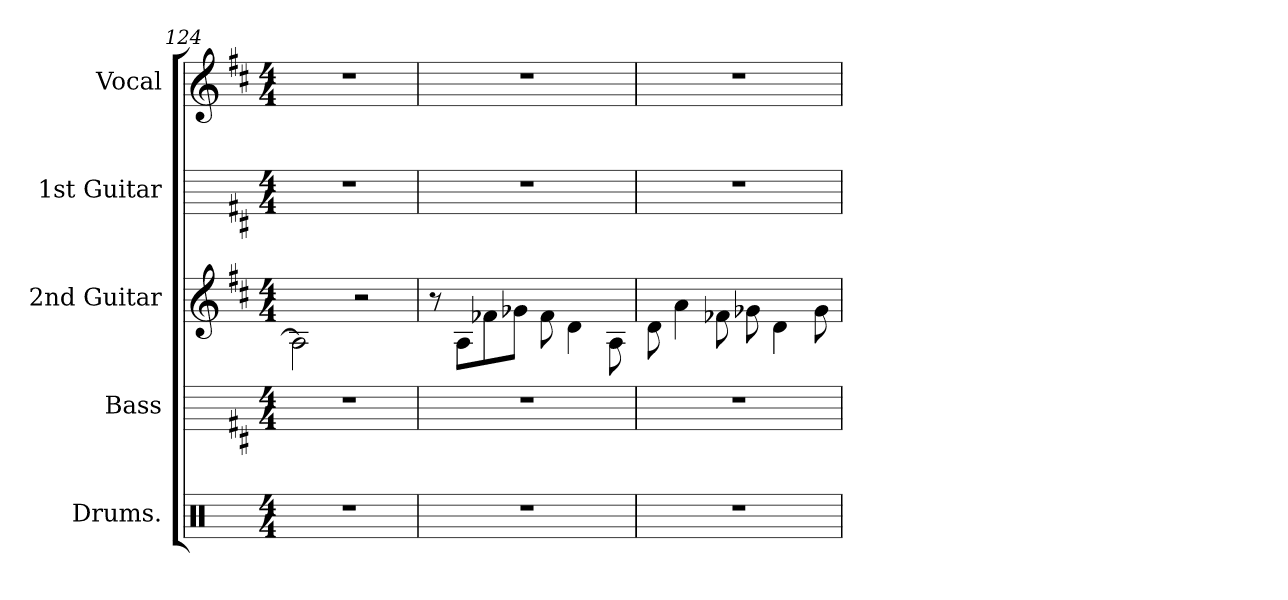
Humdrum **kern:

**kern	**kern	**kern	**kern	**kern
*part5	*part4	*part3	*part2	*part1
*staff5	*staff4	*staff3	*staff2	*staff1
*I"Drums.	*I"Bass	*I"2nd Guitar	*I"1st Guitar	*I"Vocal
*I'Drs.	*I'Ba.	*I'Gt.2	*I'Gt.1	*I'Vo.
*clefX	*	*	*	*clefG2
*	*ITrd7c12	*	*	*
*k[]	*k[f#c#]	*k[f#c#]	*k[f#c#]	*k[f#c#]
*M4/4	*M4/4	*M4/4	*M4/4	*M4/4
=124	=124	=124	=124	=124
1r	1r	2A\]	1r	1r
.	.	2r	.	.
!!LO:LB:g=z
=125	=125	=125	=125	=125
1r	1r	8r	1r	1r
.	.	8A\L	.	.
.	.	8f-\	.	.
.	.	8g-\J	.	.
.	.	8f-\	.	.
.	.	4d\	.	.
.	.	8A\	.	.
=126	=126	=126	=126	=126
1r	1r	8d\	1r	1r
.	.	4a\	.	.
.	.	8f-\	.	.
.	.	8g-\	.	.
.	.	4d\	.	.
.	.	8g-\	.	.
=	=	=	=	=
*-	*-	*-	*-	*-
